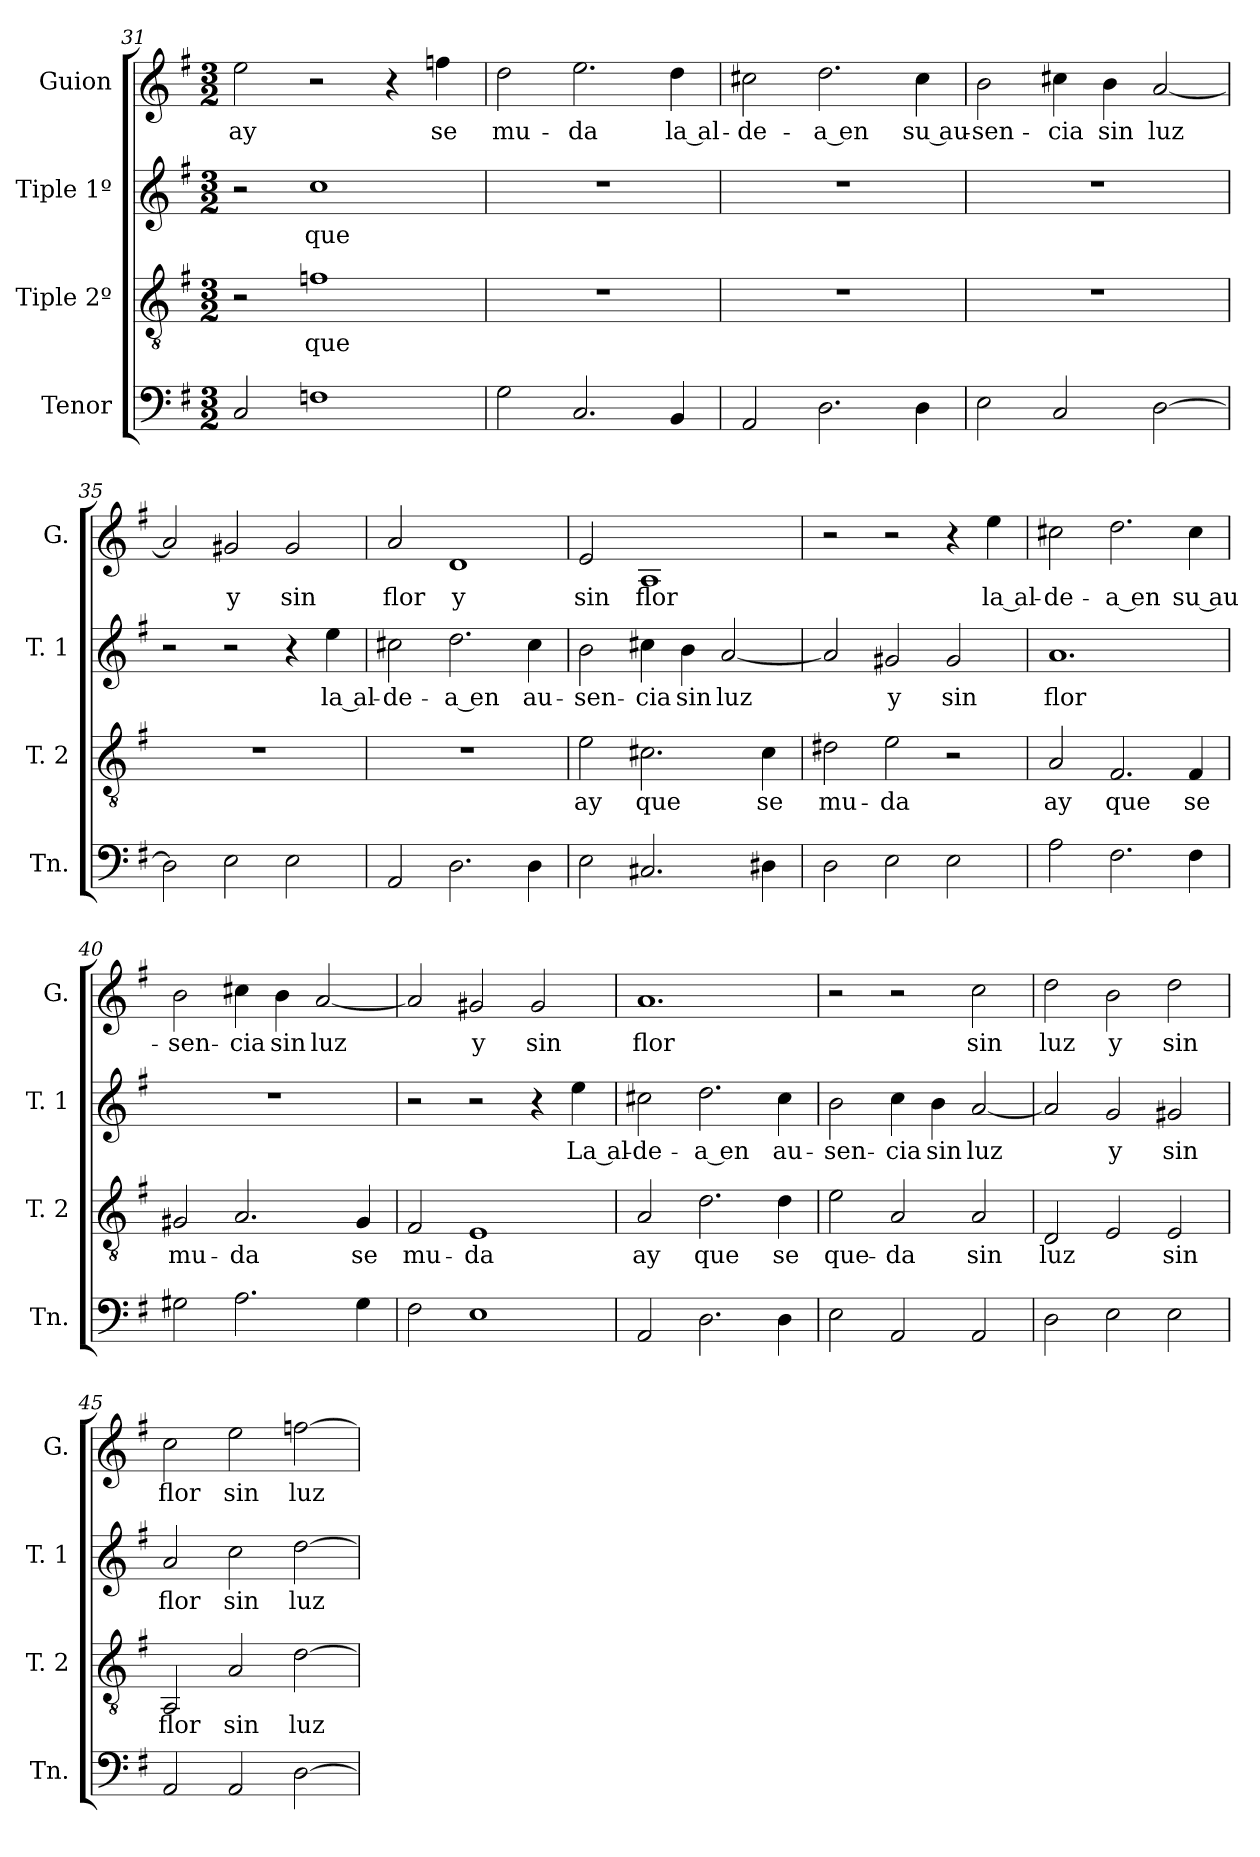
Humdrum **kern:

**kern	**kern	**text	**kern	**text	**kern	**text
*part4	*part3	*part3	*part2	*part2	*part1	*part1
*staff4	*staff3	*staff3	*staff2	*staff2	*staff1	*staff1
*I"Tenor	*I"Tiple 2º	*	*I"Tiple 1º	*	*I"Guion	*
*I'Tn.	*I'T. 2	*	*I'T. 1	*	*I'G.	*
*clefF4	*clefGv2	*	*clefG2	*	*clefG2	*
*k[f#]	*k[f#]	*	*k[f#]	*	*k[f#]	*
*M3/2	*M3/2	*	*M3/2	*	*M3/2	*
=31	=31	=31	=31	=31	=31	=31
2C	2r	.	2r	.	2ee	ay
1Fn	1fn	que	1cc	que	2r	.
.	.	.	.	.	4r	.
.	.	.	.	.	4ffn	se
=32	=32	=32	=32	=32	=32	=32
2G	1.r	.	1.r	.	2dd	mu-
2.C	.	.	.	.	2.ee	-da
4BB	.	.	.	.	4dd	la al-
=33	=33	=33	=33	=33	=33	=33
2AA	1.r	.	1.r	.	2cc#X	-de-
2.D	.	.	.	.	2.dd	-a en
4D	.	.	.	.	4cc#	su au-
=34	=34	=34	=34	=34	=34	=34
2E	1.r	.	1.r	.	2b	-sen-
2C	.	.	.	.	4cc#i	-cia
.	.	.	.	.	4b	sin
[2D	.	.	.	.	[2a	luz
=35	=35	=35	=35	=35	=35	=35
2D]	1.r	.	2r	.	2a]	.
2E	.	.	2r	.	2g#X	y
2E	.	.	4r	.	2g#	sin
.	.	.	4ee	la al-	.	.
=36	=36	=36	=36	=36	=36	=36
2AA	1.r	.	2cc#X	-de-	2a	flor
2.D	.	.	2.dd	-a en	1d	y
4D	.	.	4cc#	au-	.	.
=37	=37	=37	=37	=37	=37	=37
2E	2e	ay	2b	-sen-	2e	sin
2.C#X	2.c#X	que	4cc#X	-cia	1A	flor
.	.	.	4b	sin	.	.
.	.	.	[2a	luz	.	.
4D#X	4c#	se	.	.	.	.
=38	=38	=38	=38	=38	=38	=38
2D	2d#X	mu-	2a]	.	2r	.
2E	2e	-da	2g#X	y	2r	.
2E	2r	.	2g#	sin	4r	.
.	.	.	.	.	4ee	la al-
=39	=39	=39	=39	=39	=39	=39
2A	2A	ay	1.a	flor	2cc#X	-de-
2.F#	2.F#	que	.	.	2.dd	-a en
4F#	4F#	se	.	.	4cc#	su au-
=40	=40	=40	=40	=40	=40	=40
2G#X	2G#X	mu-	1.r	.	2b	-sen-
2.A	2.A	-da	.	.	4cc#i	-cia
.	.	.	.	.	4b	sin
.	.	.	.	.	[2a	luz
4G#	4G#	se	.	.	.	.
=41	=41	=41	=41	=41	=41	=41
2F#	2F#	mu-	2r	.	2a]	.
1E	1E	-da	2r	.	2g#X	y
.	.	.	4r	.	2g#	sin
.	.	.	4ee	La al-	.	.
=42	=42	=42	=42	=42	=42	=42
2AA	2A	ay	2cc#X	-de-	1.a	flor
2.D	2.d	que	2.dd	-a en	.	.
4D	4d	se	4cc#	au-	.	.
=43	=43	=43	=43	=43	=43	=43
2E	2e	que-	2b	-sen-	2r	.
2AA	2A	-da	4cc	-cia	2r	.
.	.	.	4b	sin	.	.
2AA	2A	sin	[2a	luz	2cc	sin
=44	=44	=44	=44	=44	=44	=44
2D	2D	luz	2a]	.	2dd	luz
2E	2E	.	2g	y	2b	y
2E	2E	sin	2g#X	sin	2dd	sin
=45	=45	=45	=45	=45	=45	=45
2AA	2AA	flor	2a	flor	2cc	flor
2AA	2A	sin	2cc	sin	2ee	sin
[2D	[2d	luz	[2dd	luz	[2ffn	luz
=	=	=	=	=	=	=
*-	*-	*-	*-	*-	*-	*-
